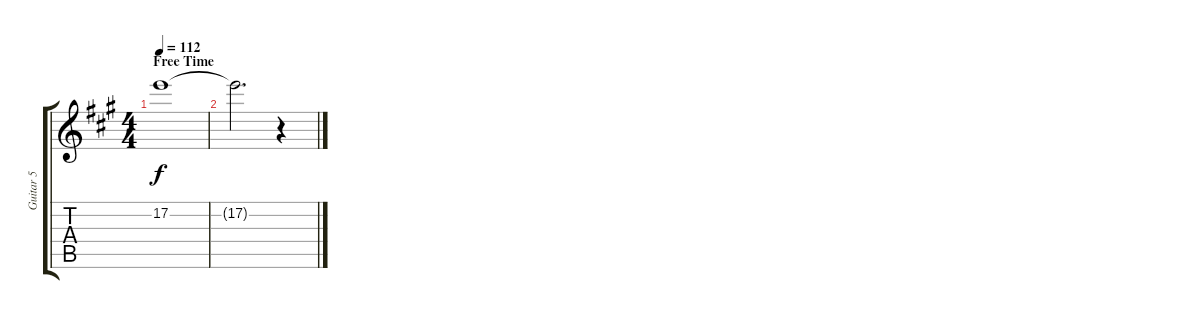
\track ("Guitar 5" "Guitar 5") {instrument distortionguitar}
\staff {score tabs}
\tuning (E4 B3 G3 D3 A2 E2) {hide}
\ts (4 4)
\section ("" "Free Time")
\tempo 112
\clef g2
\ks a
17.2{t}.1{dy f} |
17.2{t}.2{d} r.4
